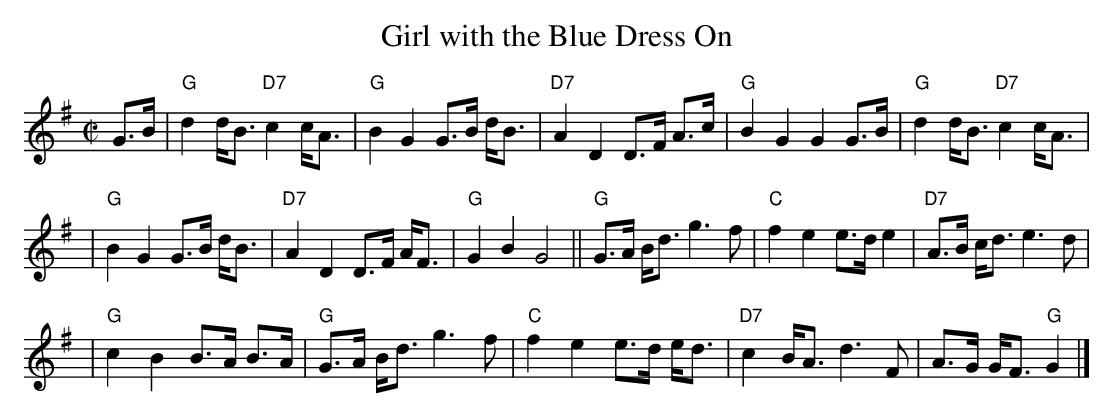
X:1
T: Girl with the Blue Dress On
M: C|
L: 1/8
K: G
G>B \
| "G"d2 d<B "D7"c2 c<A \
| "G"B2 G2 G>B d<B \
| "D7"A2 D2 D>F A>c \
| "G"B2 G2 G2 G>B \
| "G"d2 d<B "D7"c2 c<A |
| "G"B2 G2 G>B d<B \
| "D7"A2 D2 D>F A<F \
| "G"G2 B2 G4 \
|| "G"G>A B<d g3 f \
| "C"f2 e2 e>d e2 \
| "D7"A>B c<d e3 d |
| "G"c2 B2 B>A B>A \
| "G"G>A B<d g3 f \
| "C"f2 e2 e>d e<d \
| "D7"c2 B<A d3 F \
| A>G G<F "G"G2 |]
